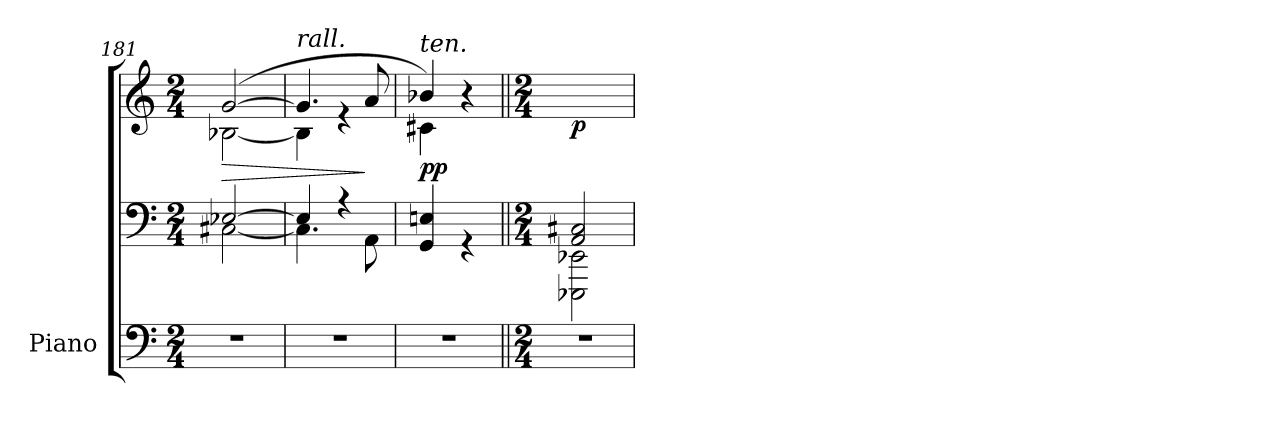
**kern	**kern	**kern	**dynam
*part1	*part1	*part1	*part1
*staff3	*staff2	*staff1	*staff1/2/3
*I"Piano	*	*	*
*I'Pno.	*	*	*
*clefF4	*clefF4	*clefG2	*
*k[]	*k[]	*k[]	*
*M2/4	*M2/4	*M2/4	*
=181	=181	=181	=181
*	*^	*	*
!	!	!	!LO:TX:a:i:t=(muerte del majo)	!
!	!	!	!	!LO:HP:b
*	*	*	*^	*
2r	[2E-X/	[2C#X\	([2g/	[2B-X\	>
=182	=182	=182	=182	=182	=182
!	!	!	!LO:TX:a:i:t=rall.	!	!
2r	4E-/]	4.C#\]	4.g/]	4B-\]	.
.	4r	.	.	4re	.
.	.	8AA\	8a/	.	]
=183	=183	=183	=183	=183	=183
!	!	!	!LO:TX:a:i:t=ten.	!	!
!	!	!	!	!	!LO:DY:a=2
2r	2ryy	4GG/ 4En/	4b-X/)	4c#X\	pp
.	.	4r	4r	4ryy	.
*	*	*	*v	*v	*
!!LO:LB:g=z
=184||	=184||	=184||	=184||	=184||
*M2/4	*M2/4	*	*M2/4	*
*	*	*	*^	*
!	!	!	!LO:TX:a:B:t=Lento	!	!
!	!	!	!LO:TX:a:t=*****	!	!
!	!	!	!	!	!LO:DY:b
*	*	*	*v	*v	*
2r	2AA/ 2C#X/	2EEE-X\ 2EE-X\	2ryy	p
*	*v	*v	*	*
=	=	=	=
*-	*-	*-	*-
